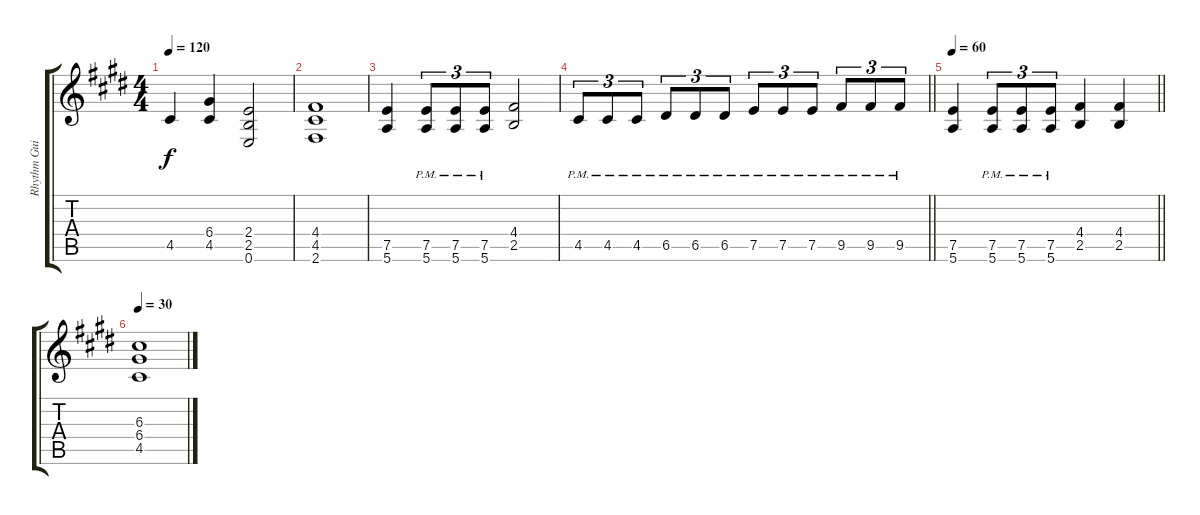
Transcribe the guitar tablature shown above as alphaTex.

\track ("Rhythm Guitar" "Rhythm Gui") {instrument acousticguitarnylon}
\staff {score tabs}
\tuning (E4 B3 G3 D3 A2 E2) {hide}
\ts (4 4)
\tempo 120
\clef g2
\ks c#minor
4.5.4{dy f} (6.4 4.5).4 (2.4 2.5 0.6).2 |
(4.4 4.5 2.6).1 |
(7.5 5.6).4 (7.5{pm} 5.6{pm}).8{tu (3 2)} (7.5{pm} 5.6{pm}).8{tu (3 2)} (7.5{pm} 5.6{pm}).8{tu (3 2)} (4.4 2.5).2 |
\barLineRight lightlight
4.5{pm}.8{tu (3 2)} 4.5{pm}.8{tu (3 2)} 4.5{pm}.8{tu (3 2)} 6.5{pm}.8{tu (3 2)} 6.5{pm}.8{tu (3 2)} 6.5{pm}.8{tu (3 2)} 7.5{pm}.8{tu (3 2)} 7.5{pm}.8{tu (3 2)} 7.5{pm}.8{tu (3 2)} 9.5{pm}.8{tu (3 2)} 9.5{pm}.8{tu (3 2)} 9.5{pm}.8{tu (3 2)} |
\tempo 60
\barLineRight lightlight
(7.5 5.6).4 (7.5{pm} 5.6{pm}).8{tu (3 2)} (7.5{pm} 5.6{pm}).8{tu (3 2)} (7.5{pm} 5.6{pm}).8{tu (3 2)} (4.4 2.5).4 (4.4 2.5).4 |
\tempo 30
(6.3 6.4 4.5).1
